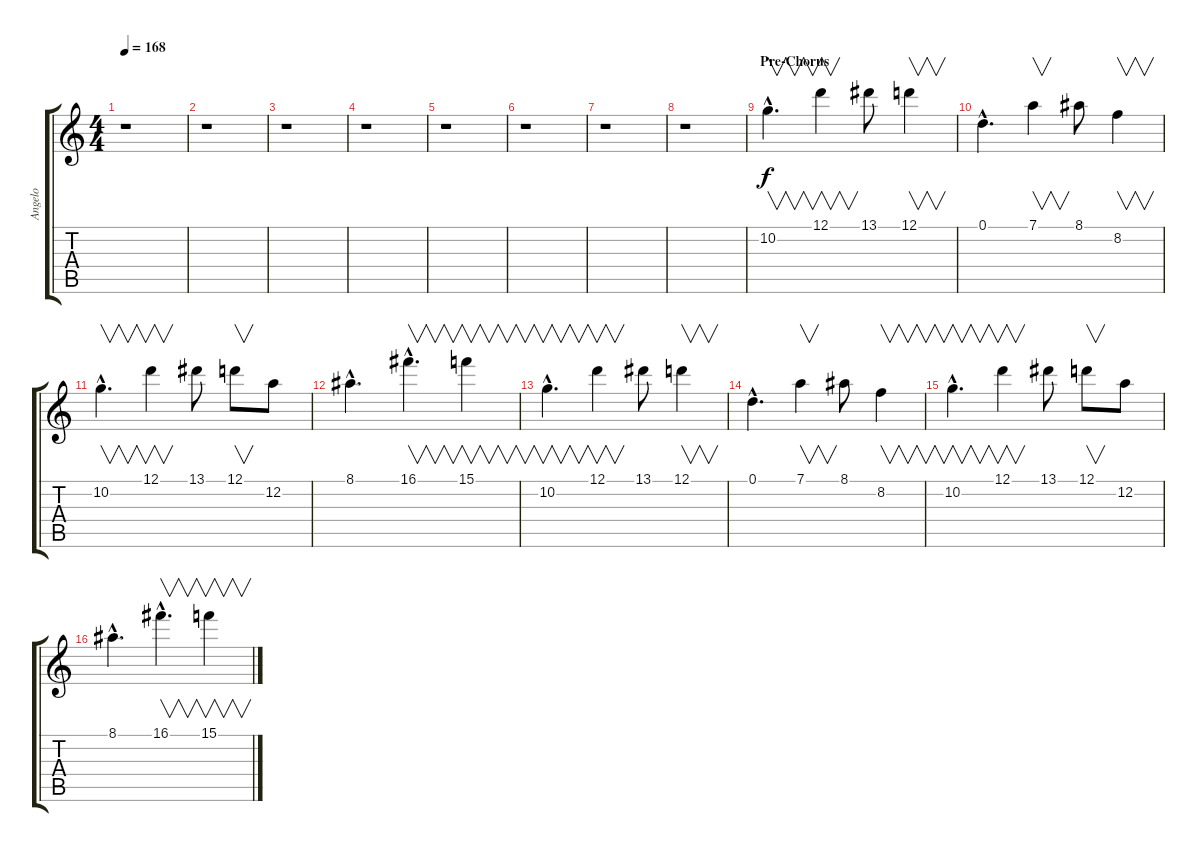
\track ("Angelo" "Angelo") {instrument distortionguitar}
\staff {score tabs}
\tuning (D4 A3 F3 C3 G2 D2) {hide}
\ts (4 4)
\tempo 168
\clef g2
\ks c
r.1{dy f} |
r.1 |
r.1 |
r.1 |
r.1 |
r.1 |
r.1 |
r.1 |
\section ("" "Pre-Chorus")
10.2{hac}.4{v d} 12.1.4{v} 13.1.8 12.1.4{v} |
0.1{hac}.4{d} 7.1.4{v} 8.1.8 8.2.4{v} |
10.2{hac}.4{v d} 12.1.4{v} 13.1.8 12.1.8{v} 12.2.8 |
8.1{hac}.4{d} 16.1{hac}.4{v d} 15.1.4{v} |
10.2{hac}.4{v d} 12.1.4{v} 13.1.8 12.1.4{v} |
0.1{hac}.4{d} 7.1.4{v} 8.1.8 8.2.4{v} |
10.2{hac}.4{v d} 12.1.4{v} 13.1.8 12.1.8{v} 12.2.8 |
8.1{hac}.4{d} 16.1{hac}.4{v d} 15.1.4{v}
